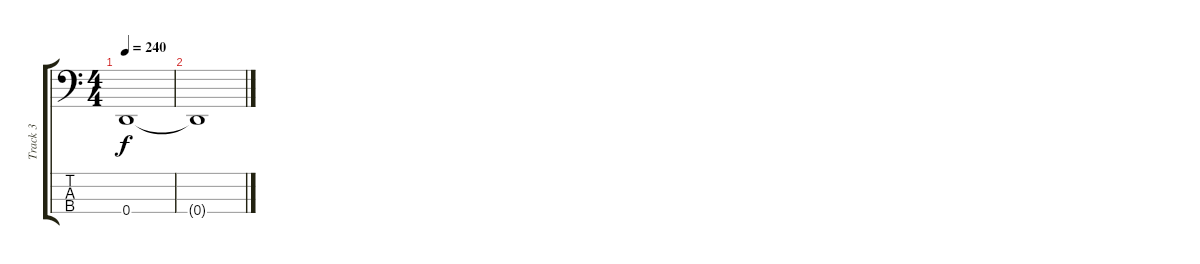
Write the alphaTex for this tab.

\track ("Track 3" "Track 3") {instrument electricbassfinger}
\staff {score tabs}
\tuning (F2 C2 G1 D1) {hide}
\ts (4 4)
\tempo 240
\clef f4
\ks c
0.4.1{dy f} |
0.4{t}.1
